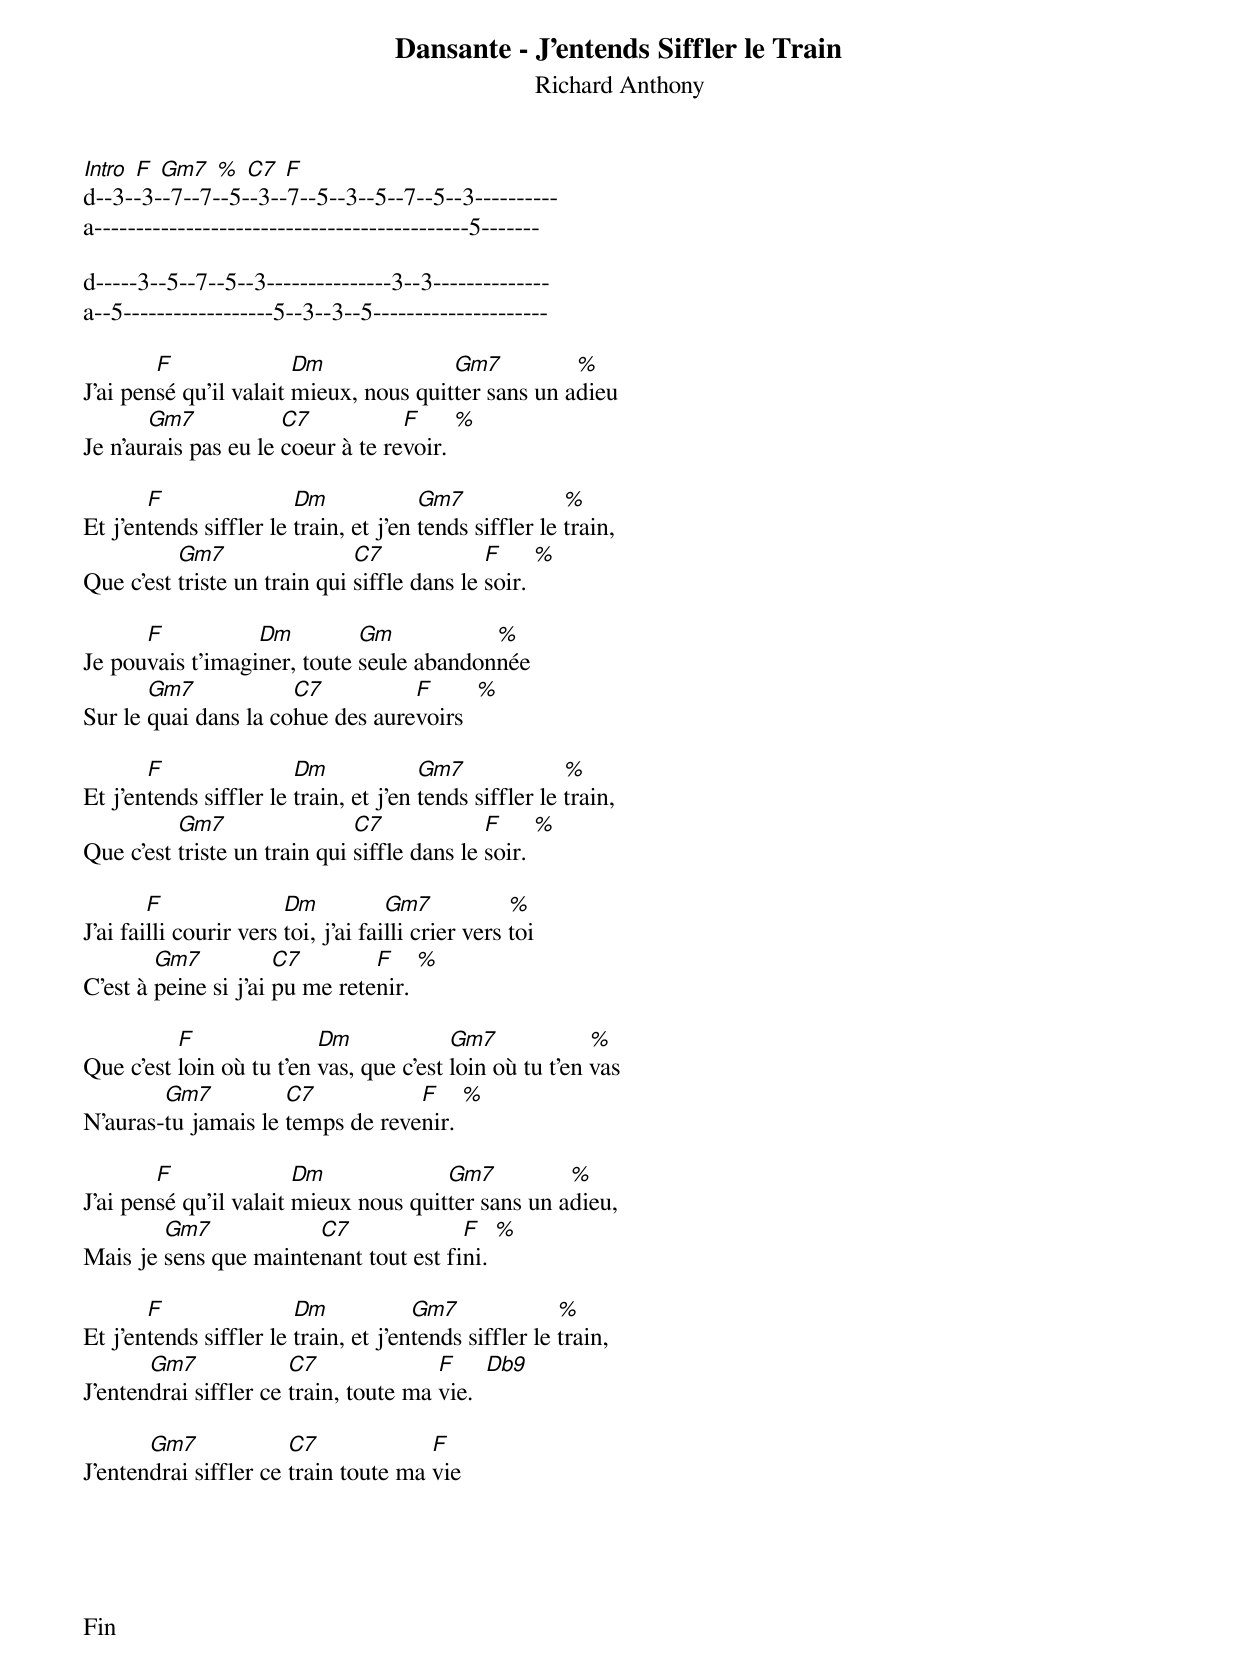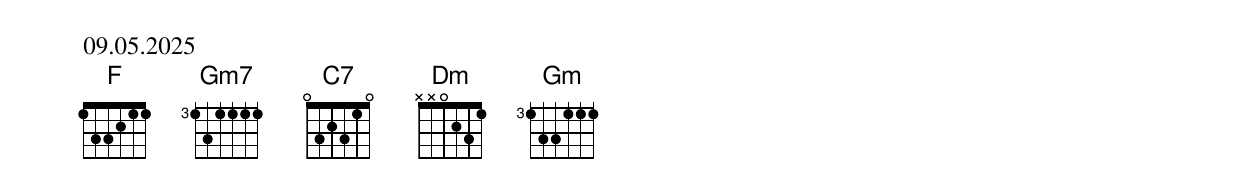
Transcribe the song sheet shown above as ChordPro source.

{title: Dansante - J'entends Siffler le Train}
{subtitle: Richard Anthony}
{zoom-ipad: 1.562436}

[Intro] [F] [Gm7] [%] [C7] [F]
d--3--3--7--7--5--3--7--5--3--5--7--5--3----------
a---------------------------------------------5-------

d-----3--5--7--5--3---------------3--3--------------
a--5------------------5--3--3--5---------------------

J’ai pen[F]sé qu’il valait [Dm]mieux, nous quit[Gm7]ter sans un a[%]dieu
Je n’au[Gm7]rais pas eu le [C7]coeur à te re[F]voir. [%]

Et j’en[F]tends siffler le [Dm]train, et j’en [Gm7]tends siffler le [%]train,
Que c’est [Gm7]triste un train qui [C7]siffle dans le [F]soir. [%]

Je pou[F]vais t’imagi[Dm]ner, toute [Gm]seule abandon[%]née
Sur le [Gm7]quai dans la co[C7]hue des aure[F]voirs  [%]

Et j’en[F]tends siffler le [Dm]train, et j’en [Gm7]tends siffler le [%]train,
Que c’est [Gm7]triste un train qui [C7]siffle dans le [F]soir. [%]

J’ai fai[F]lli courir vers [Dm]toi, j’ai fai[Gm7]lli crier vers [%]toi
C’est à [Gm7]peine si j’ai [C7]pu me rete[F]nir. [%]

Que c’est [F]loin où tu t’en [Dm]vas, que c’est [Gm7]loin où tu t’en [%]vas
N’auras-[Gm7]tu jamais le [C7]temps de reve[F]nir. [%]

J’ai pen[F]sé qu’il valait [Dm]mieux nous quit[Gm7]ter sans un a[%]dieu,
Mais je [Gm7]sens que mainte[C7]nant tout est fi[F]ni. [%]

Et j’en[F]tends siffler le [Dm]train, et j’en[Gm7]tends siffler le [%]train,
J’enten[Gm7]drai siffler ce [C7]train, toute ma [F]vie.  [Db9]

J’enten[Gm7]drai siffler ce [C7]train toute ma [F]vie





Fin

09.05.2025
